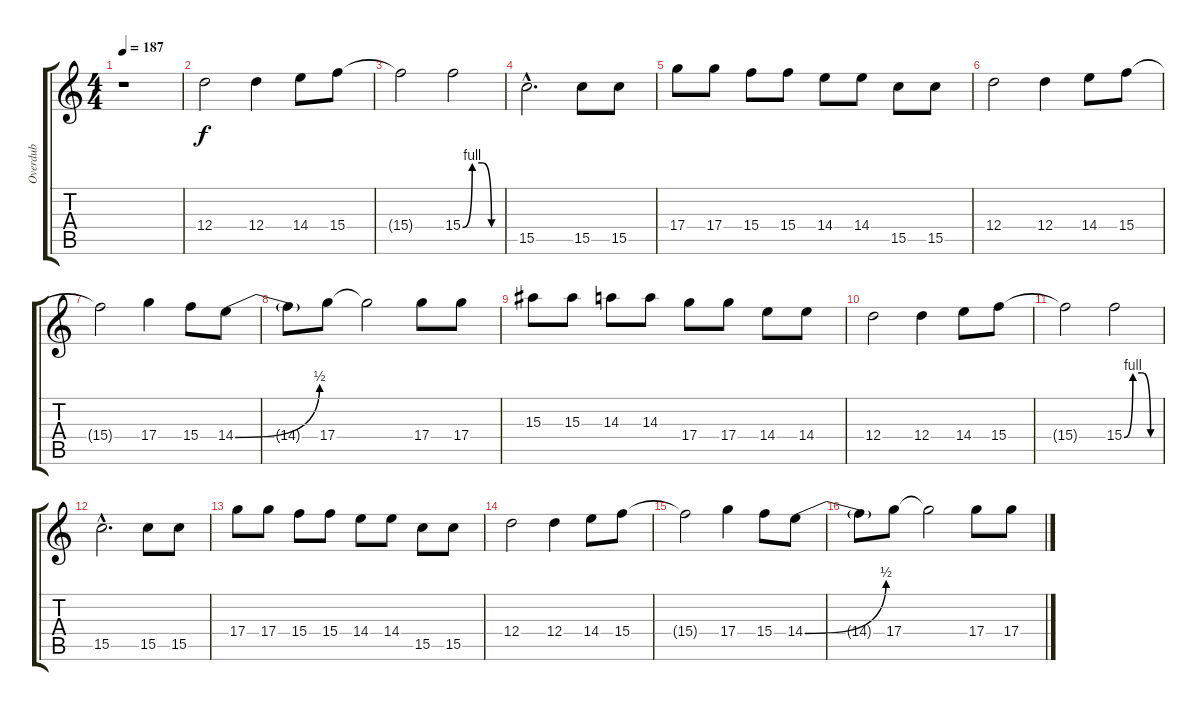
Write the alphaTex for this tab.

\track ("Overdub" "Overdub") {instrument distortionguitar}
\staff {score tabs}
\tuning (E4 B3 G3 D3 A2 E2) {hide}
\ts (4 4)
\tempo 187
\clef g2
\ks c
r.1{dy f} |
12.4.2 12.4.4 14.4.8 15.4.8 |
15.4{t}.2 15.4{be (custom 0 0 15 4 30 4 45 0 60 0)}.2 |
15.5{hac}.2{d} 15.5.8 15.5.8 |
17.4.8 17.4.8 15.4.8 15.4.8 14.4.8 14.4.8 15.5.8 15.5.8 |
12.4.2 12.4.4 14.4.8 15.4.8 |
15.4{t}.2 17.4.4 15.4.8 14.4{be (bend 0 0 60 2)}.8 |
14.4{t}.8 17.4.8 17.4{t}.2 17.4.8 17.4.8 |
15.3.8 15.3.8 14.3.8 14.3.8 17.4.8 17.4.8 14.4.8 14.4.8 |
12.4.2 12.4.4 14.4.8 15.4.8 |
15.4{t}.2 15.4{be (custom 0 0 15 4 30 4 45 0 60 0)}.2 |
15.5{hac}.2{d} 15.5.8 15.5.8 |
17.4.8 17.4.8 15.4.8 15.4.8 14.4.8 14.4.8 15.5.8 15.5.8 |
12.4.2 12.4.4 14.4.8 15.4.8 |
15.4{t}.2 17.4.4 15.4.8 14.4{be (bend 0 0 60 2)}.8 |
14.4{t}.8 17.4.8 17.4{t}.2 17.4.8 17.4.8
